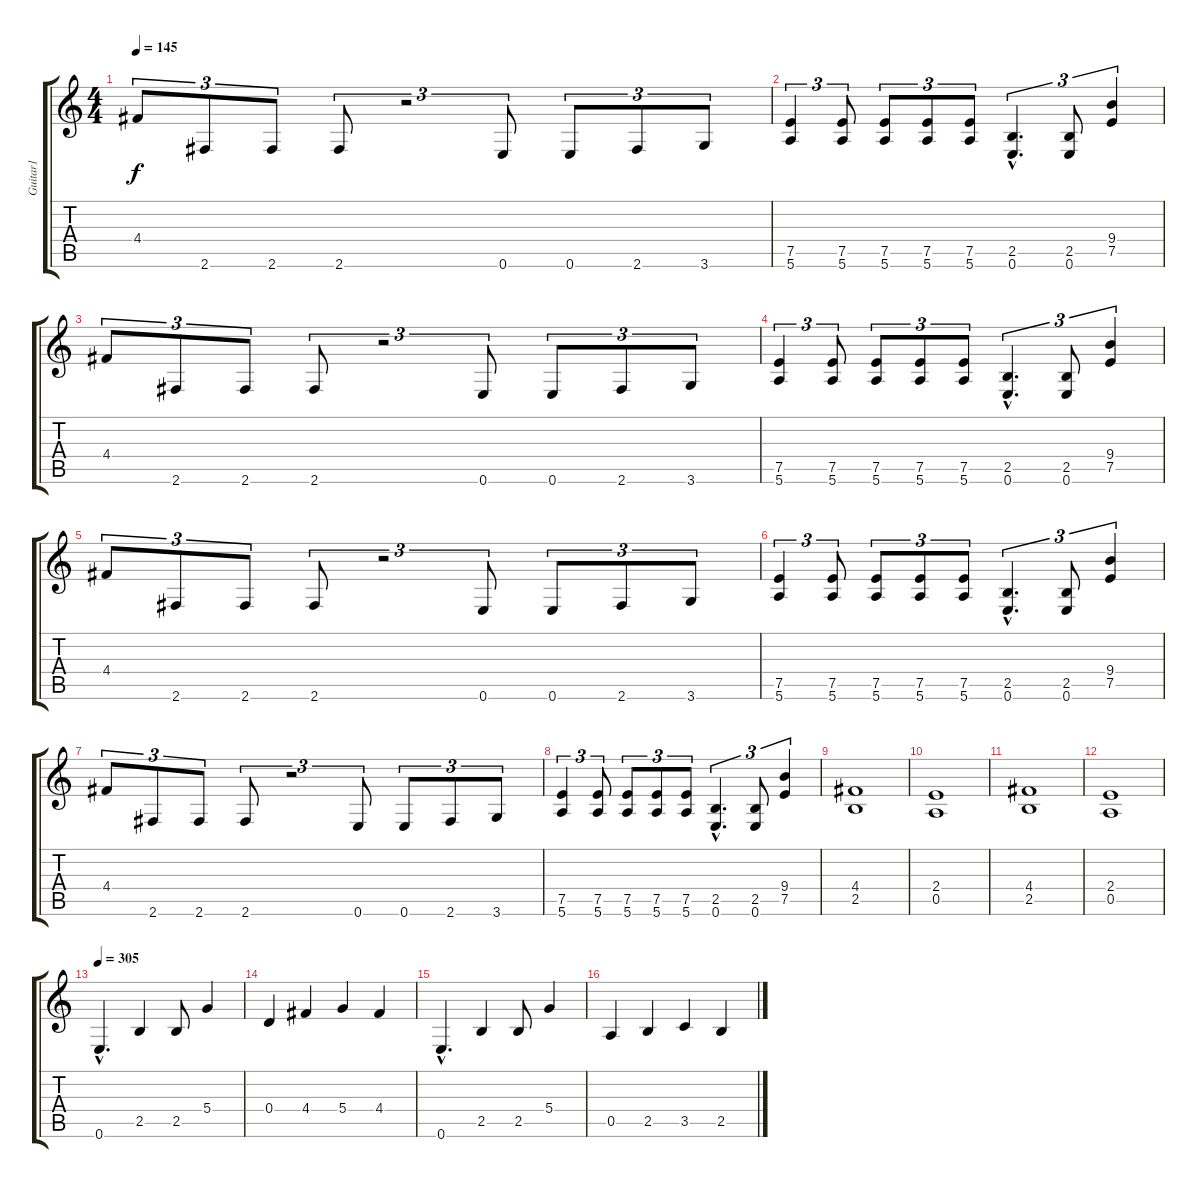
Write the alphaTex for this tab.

\track ("Guitar1" "Guitar1") {instrument distortionguitar}
\staff {score tabs}
\tuning (E4 B3 G3 D3 A2 E2) {hide}
\ts (4 4)
\tempo 145
\clef g2
\ks c
4.4.8{tu (3 2) dy f} 2.6.8{tu (3 2)} 2.6.8{tu (3 2)} 2.6.8{tu (3 2)} r.2{tu (3 2)} 0.6.8{tu (3 2)} 0.6.8{tu (3 2)} 2.6.8{tu (3 2)} 3.6.8{tu (3 2)} |
(7.5 5.6).4{tu (3 2)} (7.5 5.6).8{tu (3 2)} (7.5 5.6).8{tu (3 2)} (7.5 5.6).8{tu (3 2)} (7.5 5.6).8{tu (3 2)} (2.5{hac} 0.6{hac}).4{d tu (3 2)} (2.5 0.6).8{tu (3 2)} (9.4 7.5).4{tu (3 2)} |
4.4.8{tu (3 2)} 2.6.8{tu (3 2)} 2.6.8{tu (3 2)} 2.6.8{tu (3 2)} r.2{tu (3 2)} 0.6.8{tu (3 2)} 0.6.8{tu (3 2)} 2.6.8{tu (3 2)} 3.6.8{tu (3 2)} |
(7.5 5.6).4{tu (3 2)} (7.5 5.6).8{tu (3 2)} (7.5 5.6).8{tu (3 2)} (7.5 5.6).8{tu (3 2)} (7.5 5.6).8{tu (3 2)} (2.5{hac} 0.6{hac}).4{d tu (3 2)} (2.5 0.6).8{tu (3 2)} (9.4 7.5).4{tu (3 2)} |
4.4.8{tu (3 2)} 2.6.8{tu (3 2)} 2.6.8{tu (3 2)} 2.6.8{tu (3 2)} r.2{tu (3 2)} 0.6.8{tu (3 2)} 0.6.8{tu (3 2)} 2.6.8{tu (3 2)} 3.6.8{tu (3 2)} |
(7.5 5.6).4{tu (3 2)} (7.5 5.6).8{tu (3 2)} (7.5 5.6).8{tu (3 2)} (7.5 5.6).8{tu (3 2)} (7.5 5.6).8{tu (3 2)} (2.5{hac} 0.6{hac}).4{d tu (3 2)} (2.5 0.6).8{tu (3 2)} (9.4 7.5).4{tu (3 2)} |
4.4.8{tu (3 2)} 2.6.8{tu (3 2)} 2.6.8{tu (3 2)} 2.6.8{tu (3 2)} r.2{tu (3 2)} 0.6.8{tu (3 2)} 0.6.8{tu (3 2)} 2.6.8{tu (3 2)} 3.6.8{tu (3 2)} |
(7.5 5.6).4{tu (3 2)} (7.5 5.6).8{tu (3 2)} (7.5 5.6).8{tu (3 2)} (7.5 5.6).8{tu (3 2)} (7.5 5.6).8{tu (3 2)} (2.5{hac} 0.6{hac}).4{d tu (3 2)} (2.5 0.6).8{tu (3 2)} (9.4 7.5).4{tu (3 2)} |
(4.4 2.5).1 |
(2.4 0.5).1 |
(4.4 2.5).1 |
(2.4 0.5).1 |
\tempo 305
0.6{hac}.4{d} 2.5.4 2.5.8 5.4.4 |
0.4.4 4.4.4 5.4.4 4.4.4 |
0.6{hac}.4{d} 2.5.4 2.5.8 5.4.4 |
0.5.4 2.5.4 3.5.4 2.5.4
